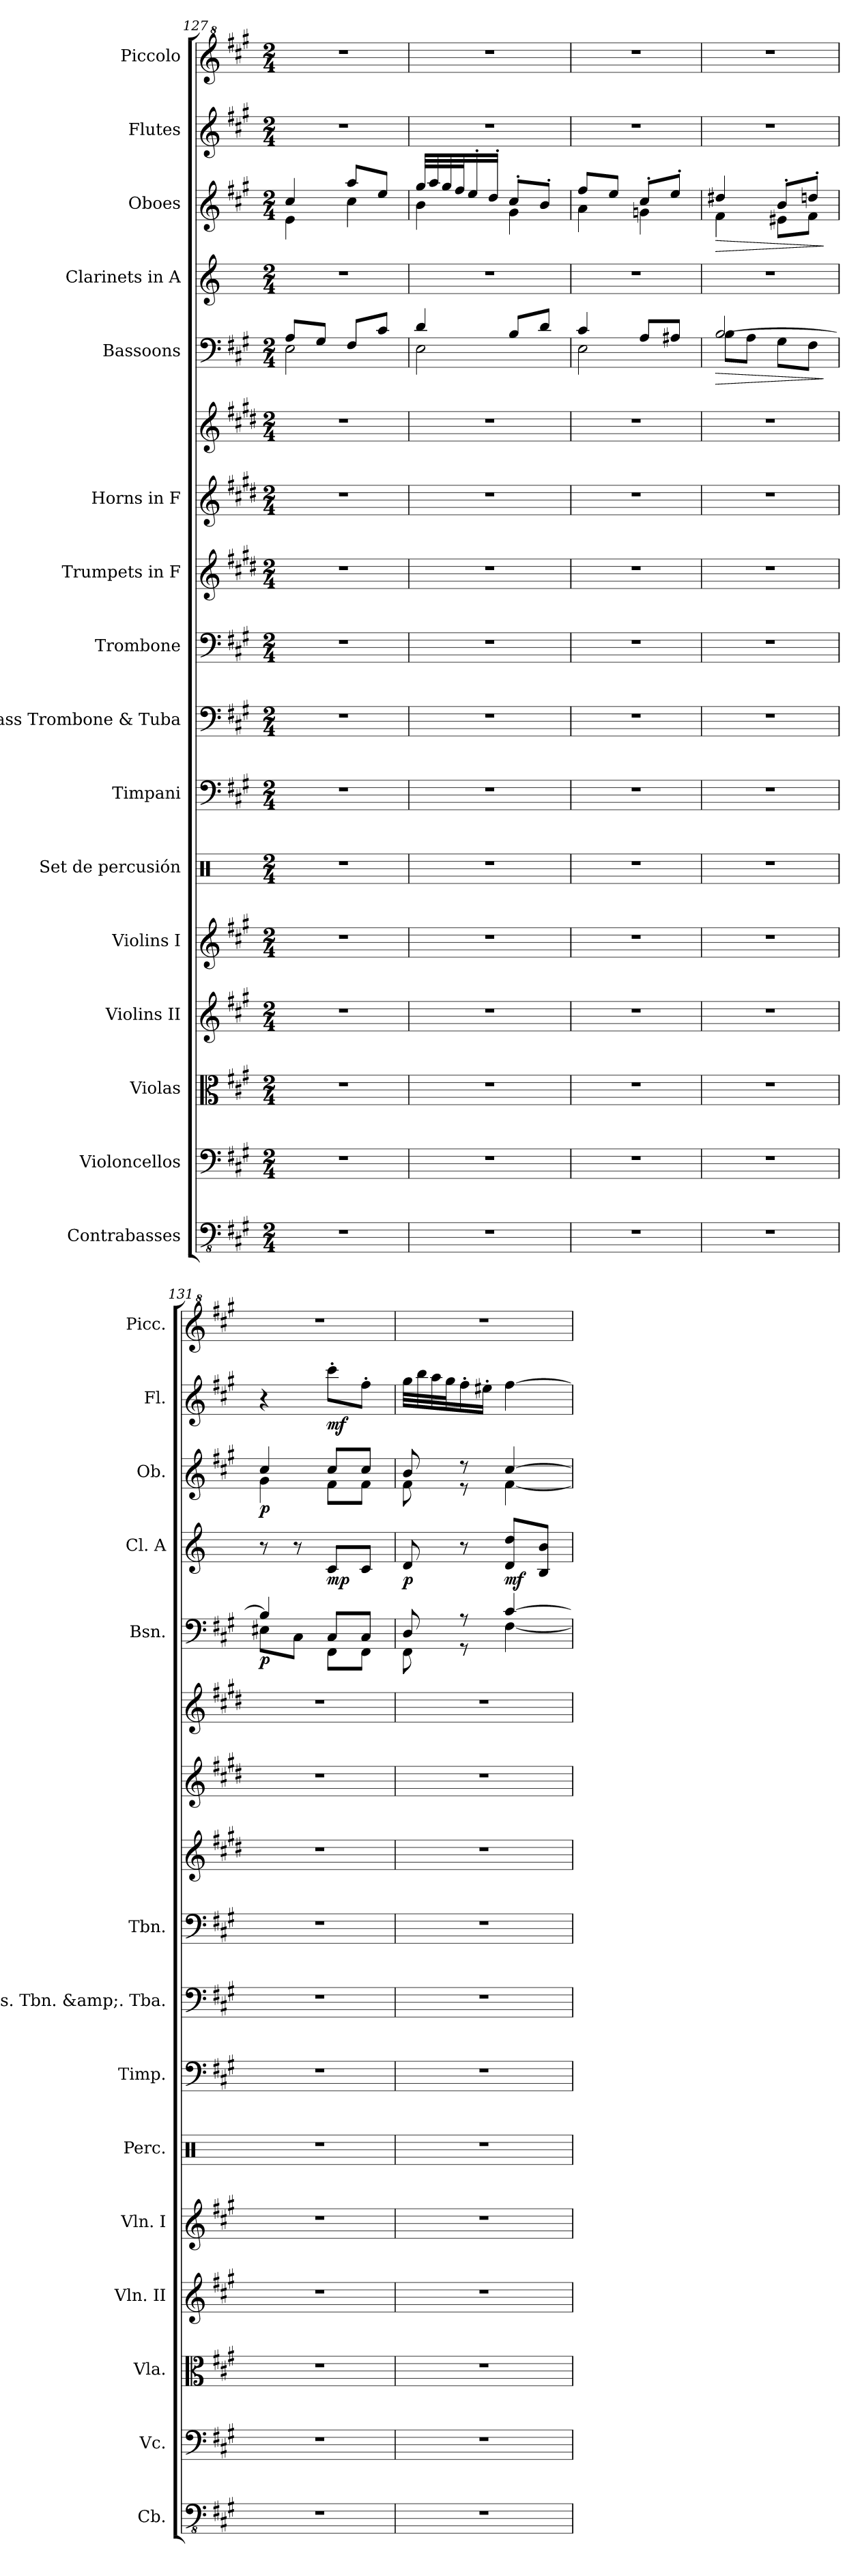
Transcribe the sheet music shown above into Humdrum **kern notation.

**kern	**kern	**kern	**kern	**kern	**kern	**kern	**kern	**kern	**kern	**kern	**kern	**kern	**dynam	**kern	**dynam	**kern	**dynam	**kern	**dynam	**kern
*part16	*part15	*part14	*part13	*part12	*part11	*part10	*part9	*part8	*part7	*part6	*part6	*part5	*part5	*part4	*part4	*part3	*part3	*part2	*part2	*part1
*staff17	*staff16	*staff15	*staff14	*staff13	*staff12	*staff11	*staff10	*staff9	*staff8	*staff7	*staff6	*staff5	*staff5	*staff4	*staff4	*staff3	*staff3	*staff2	*staff2	*staff1
*I"Contrabasses	*I"Violoncellos	*I"Violas	*I"Violins II	*I"Violins I	*I"Set de percusión	*I"Timpani	*I"Bass Trombone &amp; Tuba	*I"Trombone	*I"Trumpets in F	*I"Horns in F	*	*I"Bassoons	*	*I"Clarinets in A	*	*I"Oboes	*	*I"Flutes	*	*I"Piccolo
*I'Cb.	*I'Vc.	*I'Vla.	*I'Vln. II	*I'Vln. I	*I'Perc.	*I'Timp.	*I'Bs. Tbn. &amp;. Tba.	*I'Tbn.	*	*	*	*I'Bsn.	*	*I'Cl. A	*	*I'Ob.	*	*I'Fl.	*	*I'Picc.
*clefFv4	*clefF4	*clefC3	*clefG2	*clefG2	*clefX	*clefF4	*clefF4	*clefF4	*clefG2	*clefG2	*clefG2	*clefF4	*	*clefG2	*	*clefG2	*	*clefG2	*	*clefG^2
*ITrd7c12	*	*	*	*	*	*	*	*	*ITrd4c7	*ITrd4c7	*ITrd4c7	*	*	*ITrd2c3	*	*	*	*	*	*ITrd-7c-12
*k[f#c#g#]	*k[f#c#g#]	*k[f#c#g#]	*k[f#c#g#]	*k[f#c#g#]	*k[]	*k[f#c#g#]	*k[f#c#g#]	*k[f#c#g#]	*k[f#c#g#]	*k[f#c#g#]	*k[f#c#g#]	*k[f#c#g#]	*	*k[f#c#g#]	*	*k[f#c#g#]	*	*k[f#c#g#]	*	*k[f#c#g#]
*M2/4	*M2/4	*M2/4	*M2/4	*M2/4	*M2/4	*M2/4	*M2/4	*M2/4	*M2/4	*M2/4	*M2/4	*M2/4	*	*M2/4	*	*M2/4	*	*M2/4	*	*M2/4
=127	=127	=127	=127	=127	=127	=127	=127	=127	=127	=127	=127	=127	=127	=127	=127	=127	=127	=127	=127	=127
*	*	*	*	*	*	*	*	*	*	*	*	*^	*	*	*	*^	*	*	*	*
2r	2r	2r	2r	2r	2r	2r	2r	2r	2r	2r	2r	8A/L	2E\	.	2r	.	4cc#/	4e\	.	2r	.	2r
.	.	.	.	.	.	.	.	.	.	.	.	8G#/J	.	.	.	.	.	.	.	.	.	.
.	.	.	.	.	.	.	.	.	.	.	.	8F#/L	.	.	.	.	8aa/L	4cc#\	.	.	.	.
.	.	.	.	.	.	.	.	.	.	.	.	8c#/J	.	.	.	.	8ee/J	.	.	.	.	.
=128	=128	=128	=128	=128	=128	=128	=128	=128	=128	=128	=128	=128	=128	=128	=128	=128	=128	=128	=128	=128	=128	=128
2r	2r	2r	2r	2r	2r	2r	2r	2r	2r	2r	2r	4d/	2E\	.	2r	.	32gg#/LLL	4b\	.	2r	.	2r
.	.	.	.	.	.	.	.	.	.	.	.	.	.	.	.	.	32aa/	.	.	.	.	.
.	.	.	.	.	.	.	.	.	.	.	.	.	.	.	.	.	32gg#/	.	.	.	.	.
.	.	.	.	.	.	.	.	.	.	.	.	.	.	.	.	.	32ff#/J	.	.	.	.	.
.	.	.	.	.	.	.	.	.	.	.	.	.	.	.	.	.	16ee'/	.	.	.	.	.
.	.	.	.	.	.	.	.	.	.	.	.	.	.	.	.	.	16dd'/JJ	.	.	.	.	.
.	.	.	.	.	.	.	.	.	.	.	.	8B/L	.	.	.	.	8cc#'/L	4g#\	.	.	.	.
.	.	.	.	.	.	.	.	.	.	.	.	8d/J	.	.	.	.	8b'/J	.	.	.	.	.
=129	=129	=129	=129	=129	=129	=129	=129	=129	=129	=129	=129	=129	=129	=129	=129	=129	=129	=129	=129	=129	=129	=129
2r	2r	2r	2r	2r	2r	2r	2r	2r	2r	2r	2r	4c#/	2E\	.	2r	.	8ff#/L	4a\	.	2r	.	2r
.	.	.	.	.	.	.	.	.	.	.	.	.	.	.	.	.	8ee/J	.	.	.	.	.
.	.	.	.	.	.	.	.	.	.	.	.	8A/L	.	.	.	.	8cc#'/L	4gn\	.	.	.	.
.	.	.	.	.	.	.	.	.	.	.	.	8A#X/J	.	.	.	.	8ee'/J	.	.	.	.	.
!!LO:PB:g=z
=130	=130	=130	=130	=130	=130	=130	=130	=130	=130	=130	=130	=130	=130	=130	=130	=130	=130	=130	=130	=130	=130	=130
!	!	!	!	!	!	!	!	!	!	!	!	!	!	!LO:HP:b	!	!	!	!	!LO:HP:b	!	!	!
2r	2r	2r	2r	2r	2r	2r	2r	2r	2r	2r	2r	[2B/	8B\L	>	2r	.	4dd#X/	4f#\	>	2r	.	2r
.	.	.	.	.	.	.	.	.	.	.	.	.	8A\J	.	.	.	.	.	.	.	.	.
.	.	.	.	.	.	.	.	.	.	.	.	.	8G#\L	.	.	.	8b'/L	8e#X\L	.	.	.	.
.	.	.	.	.	.	.	.	.	.	.	.	.	8F#\J	.	.	.	8ddn'/J	8f#\J	.	.	.	.
*	*	*	*	*	*	*	*	*	*	*	*	*v	*v	*	*	*	*v	*v	*	*	*	*
.	.	.	.	.	.	.	.	.	.	.	.	.	]	.	.	.	]	.	.	.
=131	=131	=131	=131	=131	=131	=131	=131	=131	=131	=131	=131	=131	=131	=131	=131	=131	=131	=131	=131	=131
*	*	*	*	*	*	*	*	*	*	*	*	*^	*	*	*	*^	*	*	*	*
!	!	!	!	!	!	!	!	!	!	!	!	!	!	!LO:DY:b	!	!	!	!	!LO:DY:b	!	!	!
2r	2r	2r	2r	2r	2r	2r	2r	2r	2r	2r	2r	4B/]	8E#X\L	p	8r	.	4cc#/	4g#\	p	4r	.	2r
.	.	.	.	.	.	.	.	.	.	.	.	.	8C#\J	.	8r	.	.	.	.	.	.	.
!	!	!	!	!	!	!	!	!	!	!	!	!	!	!	!	!LO:DY:b	!	!	!	!	!LO:DY:b	!
.	.	.	.	.	.	.	.	.	.	.	.	8C#/L	8FF#\L	.	8A/L	mp	8cc#/L	8f#\L	.	8ccc#'\L	mf	.
.	.	.	.	.	.	.	.	.	.	.	.	8C#/J	8FF#\J	.	8A/J	.	8cc#/J	8f#\J	.	8ff#'\J	.	.
=132	=132	=132	=132	=132	=132	=132	=132	=132	=132	=132	=132	=132	=132	=132	=132	=132	=132	=132	=132	=132	=132	=132
!	!	!	!	!	!	!	!	!	!	!	!	!	!	!	!	!LO:DY:b	!	!	!	!	!	!
2r	2r	2r	2r	2r	2r	2r	2r	2r	2r	2r	2r	8D/	8FF#\	.	8B/	p	8b/	8f#\	.	32gg#\LLL	.	2r
.	.	.	.	.	.	.	.	.	.	.	.	.	.	.	.	.	.	.	.	32bb\	.	.
.	.	.	.	.	.	.	.	.	.	.	.	.	.	.	.	.	.	.	.	32aa\	.	.
.	.	.	.	.	.	.	.	.	.	.	.	.	.	.	.	.	.	.	.	32gg#\J	.	.
.	.	.	.	.	.	.	.	.	.	.	.	8r	8r	.	8r	.	8r	8r	.	16ff#'\	.	.
.	.	.	.	.	.	.	.	.	.	.	.	.	.	.	.	.	.	.	.	16ee#X'\JJ	.	.
!	!	!	!	!	!	!	!	!	!	!	!	!	!	!	!	!LO:DY:b	!	!	!	!	!	!
.	.	.	.	.	.	.	.	.	.	.	.	[4c#/	[4F#\	.	8B/ 8b/L	mf	[4cc#/	[4f#\	.	[4ff#\	.	.
.	.	.	.	.	.	.	.	.	.	.	.	.	.	.	8G#/ 8g#/J	.	.	.	.	.	.	.
*	*	*	*	*	*	*	*	*	*	*	*	*v	*v	*	*	*	*v	*v	*	*	*	*
=	=	=	=	=	=	=	=	=	=	=	=	=	=	=	=	=	=	=	=	=
*-	*-	*-	*-	*-	*-	*-	*-	*-	*-	*-	*-	*-	*-	*-	*-	*-	*-	*-	*-	*-
